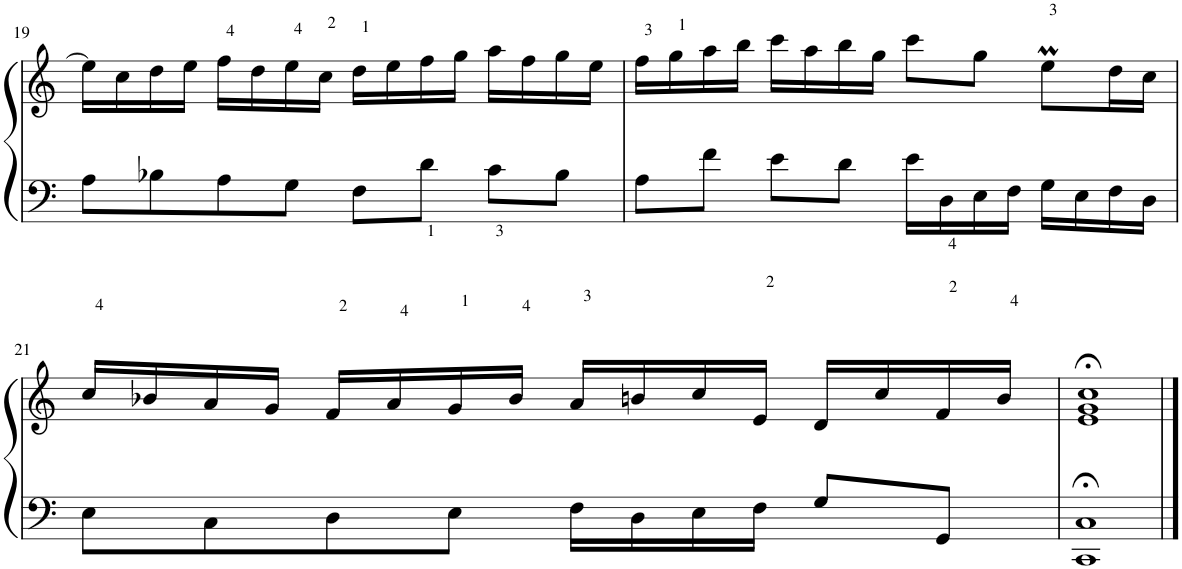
**kern	**kern
*part1	*part1
*staff2	*staff1
*I"Piano	*
*I'Pno	*
!!LO:PB:g=z
*clefF4	*clefG2
*k[]	*k[]
*M4/4	*M4/4
*met(c)	*met(c)
=19	=19
8A\L	16ee\LL]
.	16cc\
8B-X\	16dd\
.	16ee\JJ
8A\	16ff\LL
.	16dd\
8G\J	16ee\
.	16cc\JJ
8F\L	16dd\LL
.	16ee\
8d\J	16ff\
.	16gg\JJ
8c\L	16aa\LL
.	16ff\
8B-\J	16gg\
.	16ee\JJ
=20	=20
8A\L	16ff\LL
.	16gg\
8f\J	16aa\
.	16bb\JJ
8e\L	16ccc\LL
.	16aa\
8d\J	16bb\
.	16gg\JJ
16e\LL	8ccc\L
16D\	.
16E\	8gg\J
16F\JJ	.
16G\LL	8eem\L
16E\	.
16F\	16dd\L
16D\JJ	16cc\JJ
!!LO:LB:g=z
=21	=21
8E\L	16cc/LL
.	16b-X/
8C\	16a/
.	16g/JJ
8D\	16f/LL
.	16a/
8E\J	16g/
.	16b-/JJ
16F\LL	16a/LL
16D\	16bn/
16E\	16cc/
16F\JJ	16e/JJ
8G/L	16d/LL
.	16cc/
8GG/J	16f/
.	16b/JJ
=22	=22
1CC;< 1C;<	1e;< 1g;< 1cc;<
==	==
*-	*-
